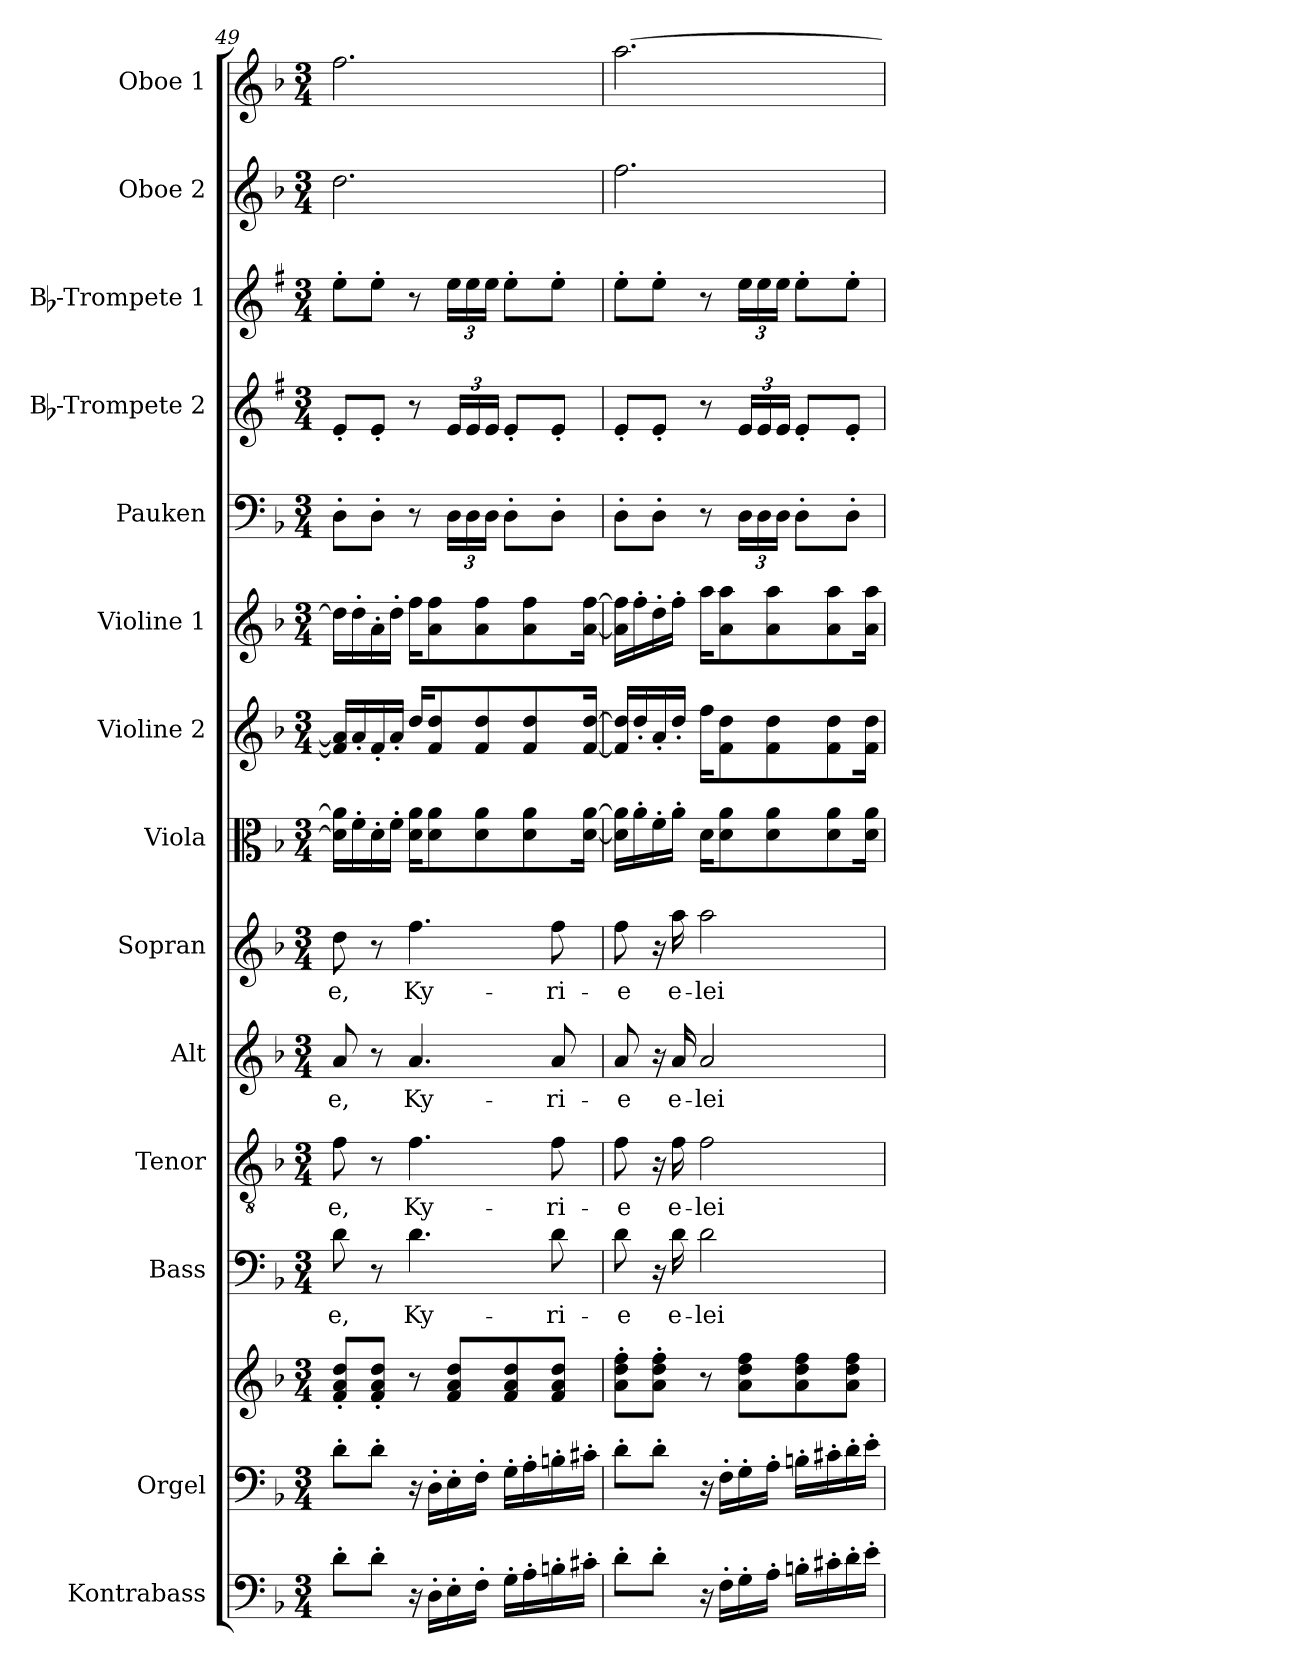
**kern	**kern	**kern	**kern	**text	**kern	**text	**kern	**text	**kern	**text	**kern	**kern	**kern	**kern	**kern	**kern	**kern	**kern
*part14	*part13	*part13	*part12	*part12	*part11	*part11	*part10	*part10	*part9	*part9	*part8	*part7	*part6	*part5	*part4	*part3	*part2	*part1
*staff15	*staff14	*staff13	*staff12	*staff12	*staff11	*staff11	*staff10	*staff10	*staff9	*staff9	*staff8	*staff7	*staff6	*staff5	*staff4	*staff3	*staff2	*staff1
*I"Kontrabass	*I"Orgel	*	*I"Bass	*	*I"Tenor	*	*I"Alt	*	*I"Sopran	*	*I"Viola	*I"Violine 2	*I"Violine 1	*I"Pauken	*I"Bb-Trompete 2	*I"Bb-Trompete 1	*I"Oboe 2	*I"Oboe 1
*I'Kb.	*I'Org.	*	*I'B.	*	*I'T.	*	*I'A.	*	*I'S.	*	*I'Vla.	*I'Vl. 2	*I'Vl. 1	*I'Pk.	*I'Bb Trp. 2	*I'Bb Trp. 1	*I'Ob. 2	*I'Ob. 1
*clefF4	*clefF4	*clefG2	*clefF4	*	*clefGv2	*	*clefG2	*	*clefG2	*	*clefC3	*clefG2	*clefG2	*clefF4	*clefG2	*clefG2	*clefG2	*clefG2
*ITrd7c12	*	*	*	*	*	*	*	*	*	*	*	*	*	*	*ITrd1c2	*ITrd1c2	*	*
*k[b-]	*k[b-]	*k[b-]	*k[b-]	*	*k[b-]	*	*k[b-]	*	*k[b-]	*	*k[b-]	*k[b-]	*k[b-]	*k[b-]	*k[b-]	*k[b-]	*k[b-]	*k[b-]
*F:	*F:	*F:	*F:	*	*F:	*	*F:	*	*F:	*	*F:	*F:	*F:	*F:	*F:	*F:	*F:	*F:
*M3/4	*M3/4	*M3/4	*M3/4	*	*M3/4	*	*M3/4	*	*M3/4	*	*M3/4	*M3/4	*M3/4	*M3/4	*M3/4	*M3/4	*M3/4	*M3/4
=49	=49	=49	=49	=49	=49	=49	=49	=49	=49	=49	=49	=49	=49	=49	=49	=49	=49	=49
!	!	!	!	!LO:LY:b	!	!LO:LY:b	!	!LO:LY:b	!	!LO:LY:b	!	!	!	!	!	!	!	!
8D'>\L	8d'>\L	8f/'< 8a/'< 8dd/'<L	8d\	-e,	8f\	-e,	8a/	-e,	8dd\	-e,	16d\] 16a\]LL	16f/] 16a/]LL	16dd\LL]	8D'>\L	8d'</L	8dd'>\L	2.dd\	2.ff\
.	.	.	.	.	.	.	.	.	.	.	16f'>\	16a'</	16dd'>\	.	.	.	.	.
8D'>\J	8d'>\J	8f/'< 8a/'< 8dd/'<J	8r	.	8r	.	8r	.	8r	.	16d'>\	16f'</	16a'>\	8D'>\J	8d'</J	8dd'>\J	.	.
.	.	.	.	.	.	.	.	.	.	.	16f'>\JJ	16a'</JJ	16dd'>\JJ	.	.	.	.	.
!	!	!	!	!LO:LY:b	!	!LO:LY:b	!	!LO:LY:b	!	!LO:LY:b	!	!	!	!	!	!	!	!
16r	16r	8r	4.d\	Ky-	4.f\	Ky-	4.a/	Ky-	4.ff\	Ky-	16d\ 16a\KL	16dd/KL	16ff\KL	8r	8r	8r	.	.
16DD'>\LL	16D'>\LL	.	.	.	.	.	.	.	.	.	8d\ 8a\	8f/ 8dd/	8a\ 8ff\	.	.	.	.	.
*	*	*	*	*	*	*	*	*	*	*	*	*	*	*Xbrackettup	*Xbrackettup	*Xbrackettup	*	*
16EE'>\	16E'>\	8f/ 8a/ 8dd/L	.	.	.	.	.	.	.	.	.	.	.	24D\LL	24d/LL	24dd\LL	.	.
.	.	.	.	.	.	.	.	.	.	.	.	.	.	24D\	24d/	24dd\	.	.
16FF'>\JJ	16F'>\JJ	.	.	.	.	.	.	.	.	.	8d\ 8a\	8f/ 8dd/	8a\ 8ff\	.	.	.	.	.
.	.	.	.	.	.	.	.	.	.	.	.	.	.	24D\JJ	24d/JJ	24dd\JJ	.	.
16GG'>\LL	16G'>\LL	8f/ 8a/ 8dd/	.	.	.	.	.	.	.	.	.	.	.	8D'>\L	8d'</L	8dd'>\L	.	.
16AA'>\	16A'>\	.	.	.	.	.	.	.	.	.	8d\ 8a\	8f/ 8dd/	8a\ 8ff\	.	.	.	.	.
!	!	!	!	!LO:LY:b	!	!LO:LY:b	!	!LO:LY:b	!	!LO:LY:b	!	!	!	!	!	!	!	!
16BBn'>\	16Bn'>\	8f/ 8a/ 8dd/J	8d\	-ri-	8f\	-ri-	8a/	-ri-	8ff\	-ri-	.	.	.	8D'>\J	8d'</J	8dd'>\J	.	.
16C#X'>\JJ	16c#X'>\JJ	.	.	.	.	.	.	.	.	.	[16d\ [16a\Jk	[16f/ [16dd/Jk	[16a\ [16ff\Jk	.	.	.	.	.
=50	=50	=50	=50	=50	=50	=50	=50	=50	=50	=50	=50	=50	=50	=50	=50	=50	=50	=50
!	!	!	!	!LO:LY:b	!	!LO:LY:b	!	!LO:LY:b	!	!LO:LY:b	!	!	!	!	!	!	!	!
8D'>\L	8d'>\L	8a\'> 8dd\'> 8ff\'>L	8d\	-e	8f\	-e	8a/	-e	8ff\	-e	16d\] 16a\]LL	16f/] 16dd/]LL	16a\] 16ff\]LL	8D'>\L	8d'</L	8dd'>\L	2.ff\	[2.aa\
.	.	.	.	.	.	.	.	.	.	.	16a'>\	16dd'</	16ff'>\	.	.	.	.	.
8D'>\J	8d'>\J	8a\'> 8dd\'> 8ff\'>J	16r	.	16r	.	16r	.	16r	.	16f'>\	16a'</	16dd'>\	8D'>\J	8d'</J	8dd'>\J	.	.
!	!	!	!	!LO:LY:b	!	!LO:LY:b	!	!LO:LY:b	!	!LO:LY:b	!	!	!	!	!	!	!	!
.	.	.	16d\	e-	16f\	e-	16a/	e-	16aa\	e-	16a'>\JJ	16dd'</JJ	16ff'>\JJ	.	.	.	.	.
!	!	!	!	!LO:LY:b	!	!LO:LY:b	!	!LO:LY:b	!	!LO:LY:b	!	!	!	!	!	!	!	!
16r	16r	8r	2d\	-lei-	2f\	-lei-	2a/	-lei-	2aa\	-lei-	16d\KL	16ff\KL	16aa\KL	8r	8r	8r	.	.
16FF'>\LL	16F'>\LL	.	.	.	.	.	.	.	.	.	8d\ 8a\	8f\ 8dd\	8a\ 8aa\	.	.	.	.	.
16GG'>\	16G'>\	8a\ 8dd\ 8ff\L	.	.	.	.	.	.	.	.	.	.	.	24D\LL	24d/LL	24dd\LL	.	.
.	.	.	.	.	.	.	.	.	.	.	.	.	.	24D\	24d/	24dd\	.	.
16AA'>\JJ	16A'>\JJ	.	.	.	.	.	.	.	.	.	8d\ 8a\	8f\ 8dd\	8a\ 8aa\	.	.	.	.	.
.	.	.	.	.	.	.	.	.	.	.	.	.	.	24D\JJ	24d/JJ	24dd\JJ	.	.
16BBn'>\LL	16Bn'>\LL	8a\ 8dd\ 8ff\	.	.	.	.	.	.	.	.	.	.	.	8D'>\L	8d'</L	8dd'>\L	.	.
16C#X'>\	16c#X'>\	.	.	.	.	.	.	.	.	.	8d\ 8a\	8f\ 8dd\	8a\ 8aa\	.	.	.	.	.
16D'>\	16d'>\	8a\ 8dd\ 8ff\J	.	.	.	.	.	.	.	.	.	.	.	8D'>\J	8d'</J	8dd'>\J	.	.
16E'>\JJ	16e'>\JJ	.	.	.	.	.	.	.	.	.	16d\ 16a\Jk	16f\ 16dd\Jk	16a\ 16aa\Jk	.	.	.	.	.
=	=	=	=	=	=	=	=	=	=	=	=	=	=	=	=	=	=	=
*-	*-	*-	*-	*-	*-	*-	*-	*-	*-	*-	*-	*-	*-	*-	*-	*-	*-	*-
